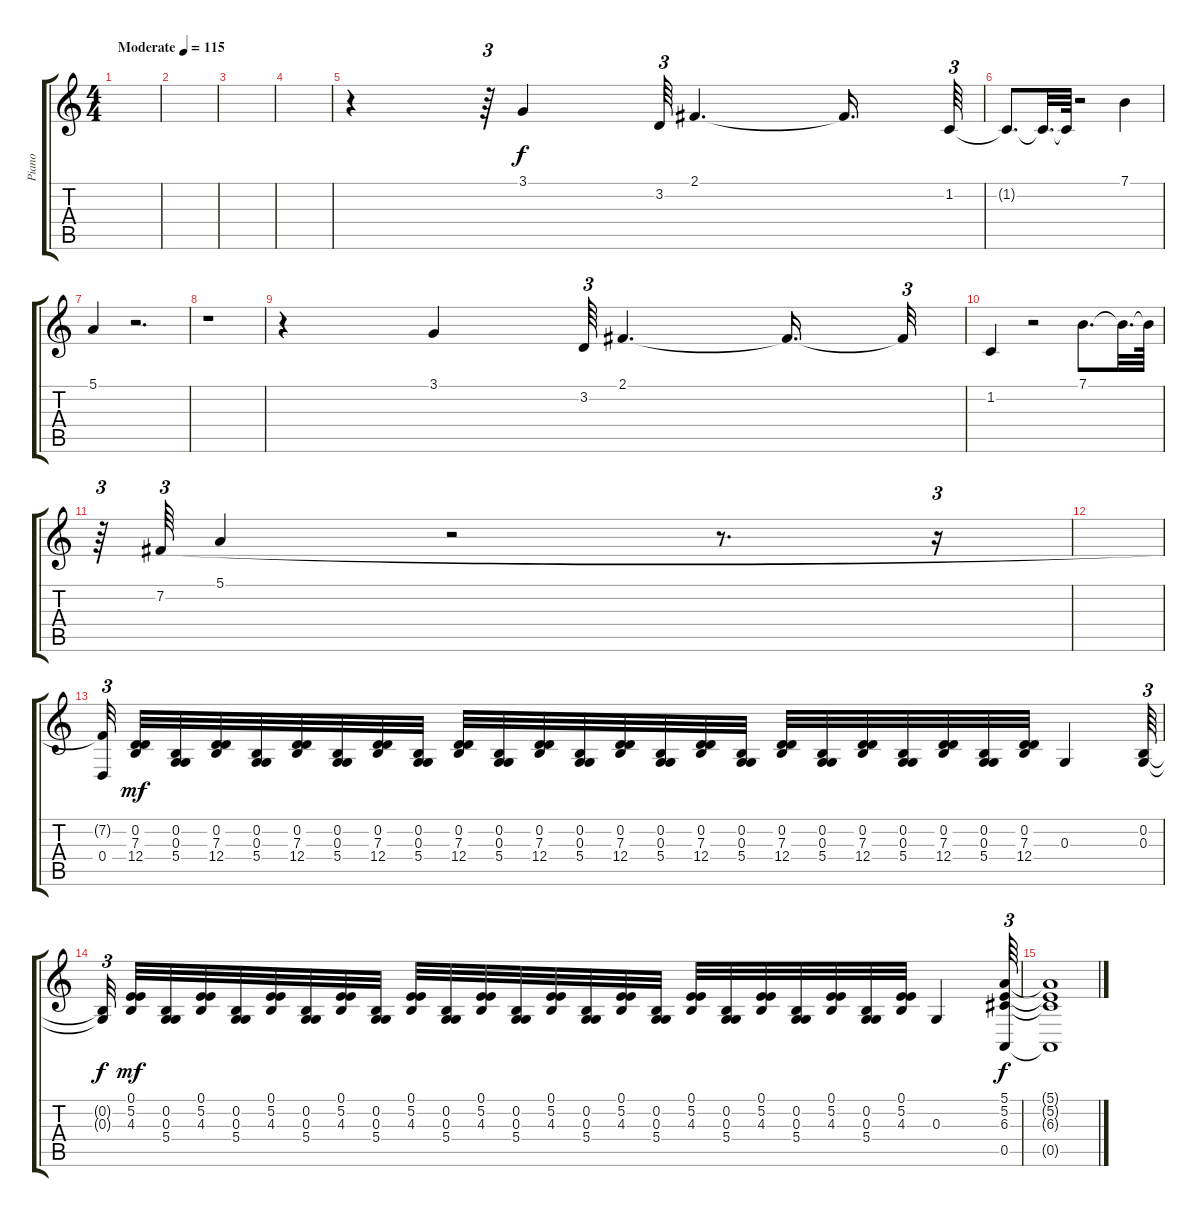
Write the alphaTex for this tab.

\track ("Piano" "Piano") {instrument acousticgrandpiano}
\staff {score tabs}
\tuning (E4 B3 G3 D3 A2 E2) {hide}
\ts (4 4)
\tempo (115 "Moderate")
\clef g2
\ks c
|
|
|
|
r.4 r.64{tu (3 2)} 3.1.4 3.2.64{tu (3 2)} 2.1.4{d} 2.1{t}.16{d} 1.2.64{tu (3 2)} |
1.2{t}.8{d} 1.2{t}.32{d} 1.2{t}.64 r.2 7.1.4 |
5.1.4 r.2{d} |
r.1 |
r.4 3.1.4 3.2.64{tu (3 2)} 2.1.4{d} 2.1{t}.16{d} 2.1{t}.32{tu (3 2)} |
1.2.4 r.2 7.1.8{d} 7.1{t}.32{d} 7.1{t}.64 |
r.64{tu (3 2)} 7.2.64{tu (3 2)} 5.1.4 r.2 r.8{d} r.16{tu (3 2)} |
|
(7.2{t} 0.4).32{tu (3 2) beam splitsecondary} (0.2 7.3 12.4).32{dy mf} (0.2 0.3 5.4).32 (0.2 7.3 12.4).32 (0.2 0.3 5.4).32 (0.2 7.3 12.4).32 (0.2 0.3 5.4).32 (0.2 7.3 12.4).32 (0.2 0.3 5.4).32 (0.2 7.3 12.4).32 (0.2 0.3 5.4).32 (0.2 7.3 12.4).32 (0.2 0.3 5.4).32 (0.2 7.3 12.4).32 (0.2 0.3 5.4).32 (0.2 7.3 12.4).32 (0.2 0.3 5.4).32 (0.2 7.3 12.4).32 (0.2 0.3 5.4).32 (0.2 7.3 12.4).32 (0.2 0.3 5.4).32 (0.2 7.3 12.4).32 (0.2 0.3 5.4).32 (0.2 7.3 12.4).32 0.3.4 (0.2 0.3).64{tu (3 2)} |
(0.2{t} 0.3{t}).32{tu (3 2) dy f beam splitsecondary} (0.1 5.2 4.3).32{dy mf} (0.2 0.3 5.4).32 (0.1 5.2 4.3).32 (0.2 0.3 5.4).32 (0.1 5.2 4.3).32 (0.2 0.3 5.4).32 (0.1 5.2 4.3).32 (0.2 0.3 5.4).32 (0.1 5.2 4.3).32 (0.2 0.3 5.4).32 (0.1 5.2 4.3).32 (0.2 0.3 5.4).32 (0.1 5.2 4.3).32 (0.2 0.3 5.4).32 (0.1 5.2 4.3).32 (0.2 0.3 5.4).32 (0.1 5.2 4.3).32 (0.2 0.3 5.4).32 (0.1 5.2 4.3).32 (0.2 0.3 5.4).32 (0.1 5.2 4.3).32 (0.2 0.3 5.4).32 (0.1 5.2 4.3).32 0.3.4 (5.1 5.2 6.3 0.5).64{tu (3 2) dy f} |
(5.1{t} 5.2{t} 6.3{t} 0.5{t}).1
